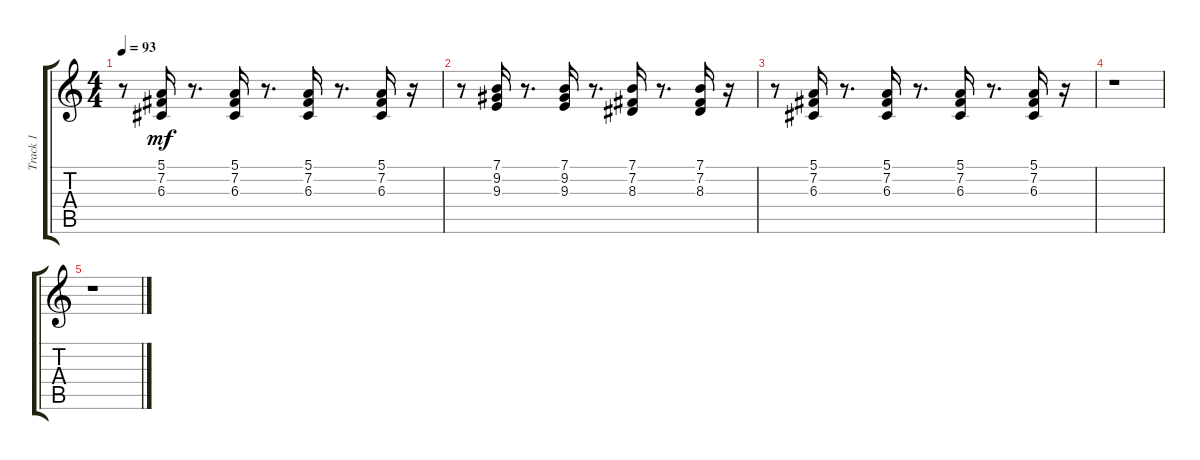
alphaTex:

\track ("Track 1" "Track 1") {instrument synthbrass1}
\staff {score tabs}
\tuning (E4 B3 G3 D3 A2 E2) {hide}
\ts (4 4)
\tempo 93
\clef g2
\ks c
r.8{dy mf} (5.1 7.2 6.3).16 r.8{d} (5.1 7.2 6.3).16 r.8{d} (5.1 7.2 6.3).16 r.8{d} (5.1 7.2 6.3).16 r.16 |
r.8 (7.1 9.2 9.3).16 r.8{d} (7.1 9.2 9.3).16 r.8{d} (7.1 7.2 8.3).16 r.8{d} (7.1 7.2 8.3).16 r.16 |
r.8 (5.1 7.2 6.3).16 r.8{d} (5.1 7.2 6.3).16 r.8{d} (5.1 7.2 6.3).16 r.8{d} (5.1 7.2 6.3).16 r.16 |
r.1 |
r.1
